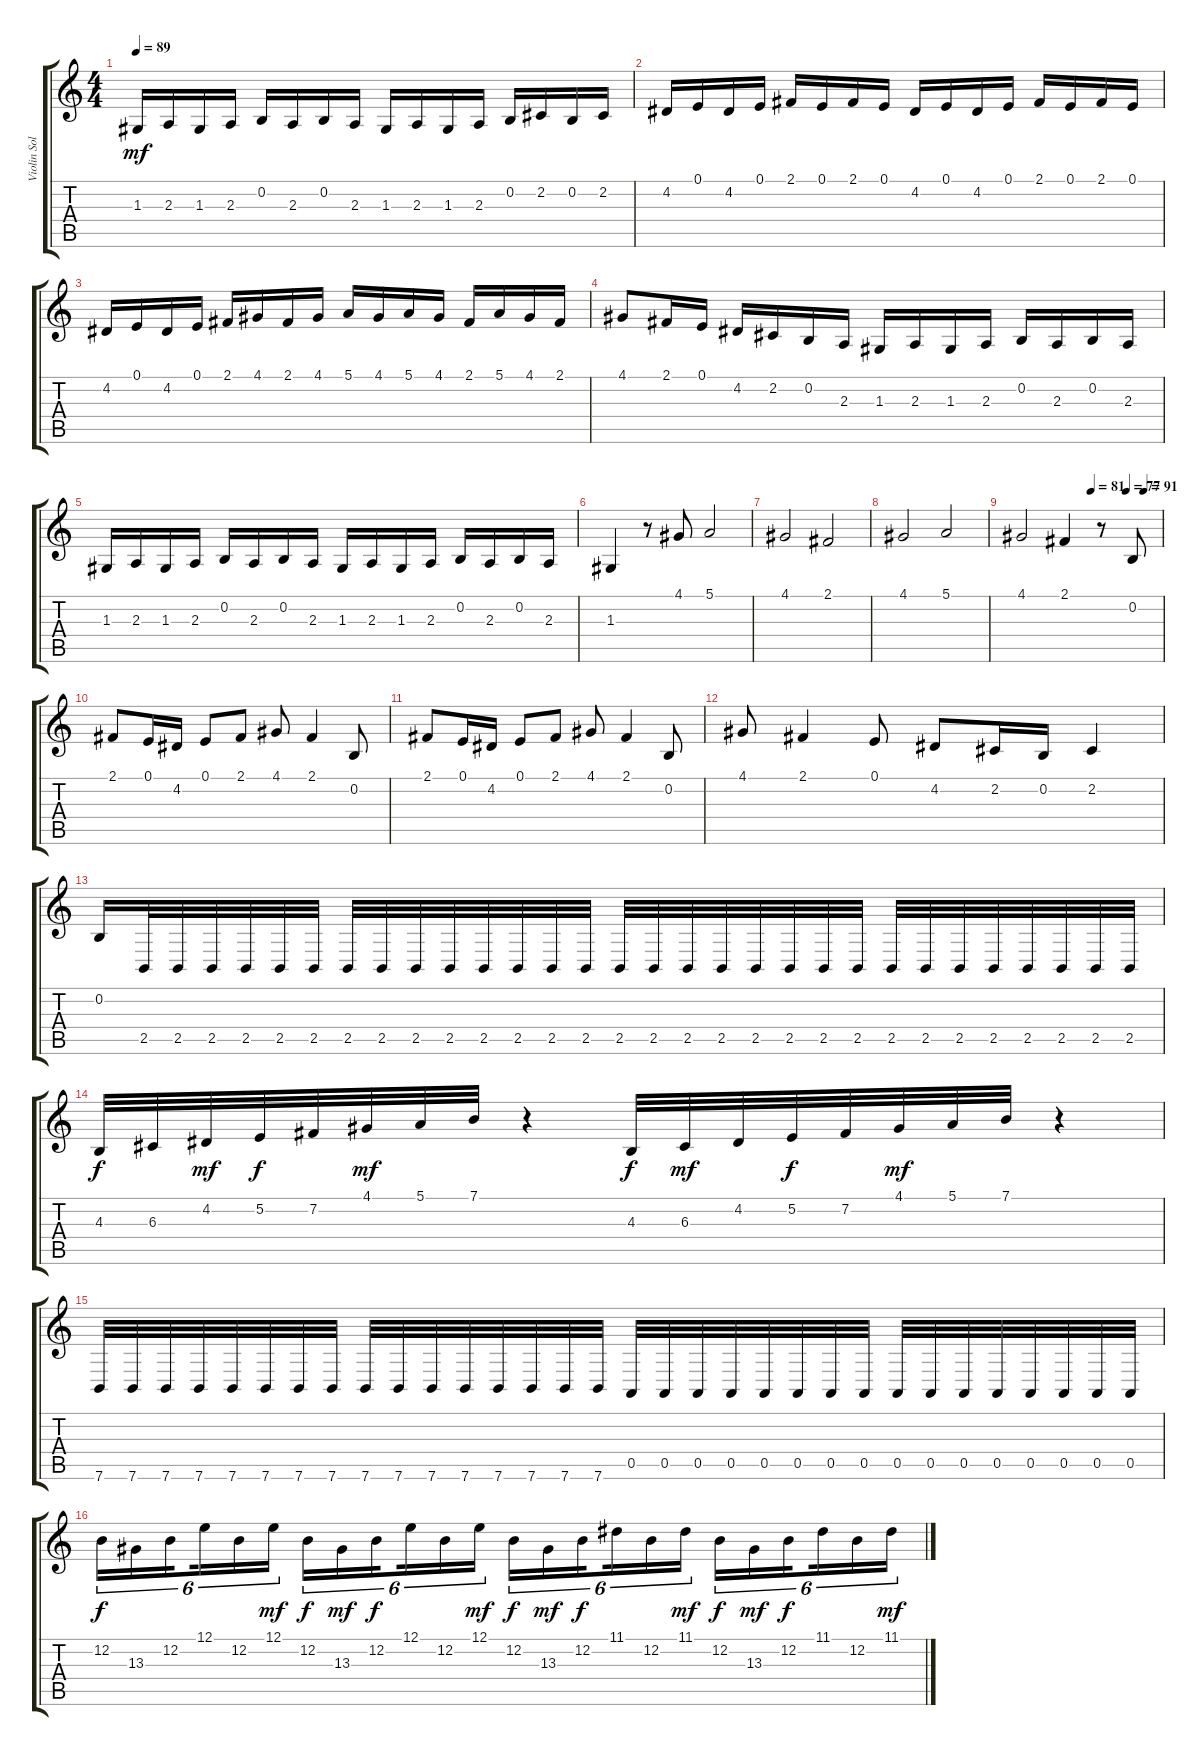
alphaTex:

\track ("Violin Solo" "Violin Sol") {instrument violin}
\staff {score tabs}
\tuning (E4 B3 G3 D3 A2 E2) {hide}
\ts (4 4)
\tempo 89
\clef g2
\ks c
1.3.16{dy mf} 2.3.16 1.3.16 2.3.16 0.2.16 2.3.16 0.2.16 2.3.16 1.3.16 2.3.16 1.3.16 2.3.16 0.2.16 2.2.16 0.2.16 2.2.16 |
4.2.16 0.1.16 4.2.16 0.1.16 2.1.16 0.1.16 2.1.16 0.1.16 4.2.16 0.1.16 4.2.16 0.1.16 2.1.16 0.1.16 2.1.16 0.1.16 |
4.2.16 0.1.16 4.2.16 0.1.16 2.1.16 4.1.16 2.1.16 4.1.16 5.1.16 4.1.16 5.1.16 4.1.16 2.1.16 5.1.16 4.1.16 2.1.16 |
4.1.8 2.1.16 0.1.16 4.2.16 2.2.16 0.2.16 2.3.16 1.3.16 2.3.16 1.3.16 2.3.16 0.2.16 2.3.16 0.2.16 2.3.16 |
1.3.16 2.3.16 1.3.16 2.3.16 0.2.16 2.3.16 0.2.16 2.3.16 1.3.16 2.3.16 1.3.16 2.3.16 0.2.16 2.3.16 0.2.16 2.3.16 |
1.3.4 r.8 4.1.8 5.1.2 |
4.1.2 2.1.2 |
4.1.2 5.1.2 |
\tempo (81 0.5)
\tempo (77 0.75)
\tempo (91 0.875)
4.1.2 2.1.4 r.8 0.2.8 |
2.1.8 0.1.16 4.2.16 0.1.8 2.1.8 4.1.8 2.1.4 0.2.8 |
2.1.8 0.1.16 4.2.16 0.1.8 2.1.8 4.1.8 2.1.4 0.2.8 |
4.1.8 2.1.4 0.1.8 4.2.8 2.2.16 0.2.16 2.2.4 |
0.2.16 2.5.32 2.5.32 2.5.32 2.5.32 2.5.32 2.5.32 2.5.32 2.5.32 2.5.32 2.5.32 2.5.32 2.5.32 2.5.32 2.5.32 2.5.32 2.5.32 2.5.32 2.5.32 2.5.32 2.5.32 2.5.32 2.5.32 2.5.32 2.5.32 2.5.32 2.5.32 2.5.32 2.5.32 2.5.32 2.5.32 |
4.3.32{dy f} 6.3.32 4.2.32{dy mf} 5.2.32{dy f} 7.2.32 4.1.32{dy mf} 5.1.32 7.1.32 r.4 4.3.32{dy f} 6.3.32{dy mf} 4.2.32 5.2.32{dy f} 7.2.32 4.1.32{dy mf} 5.1.32 7.1.32 r.4 |
7.6.32 7.6.32 7.6.32 7.6.32 7.6.32 7.6.32 7.6.32 7.6.32 7.6.32 7.6.32 7.6.32 7.6.32 7.6.32 7.6.32 7.6.32 7.6.32 0.5.32 0.5.32 0.5.32 0.5.32 0.5.32 0.5.32 0.5.32 0.5.32 0.5.32 0.5.32 0.5.32 0.5.32 0.5.32 0.5.32 0.5.32 0.5.32 |
12.2.16{tu (6 4) dy f} 13.3.16{tu (6 4)} 12.2.16{tu (6 4) beam splitsecondary} 12.1.16{tu (6 4)} 12.2.16{tu (6 4)} 12.1.16{tu (6 4) dy mf} 12.2.16{tu (6 4) dy f} 13.3.16{tu (6 4) dy mf} 12.2.16{tu (6 4) dy f beam splitsecondary} 12.1.16{tu (6 4)} 12.2.16{tu (6 4)} 12.1.16{tu (6 4) dy mf} 12.2.16{tu (6 4) dy f} 13.3.16{tu (6 4) dy mf} 12.2.16{tu (6 4) dy f beam splitsecondary} 11.1.16{tu (6 4)} 12.2.16{tu (6 4)} 11.1.16{tu (6 4) dy mf} 12.2.16{tu (6 4) dy f} 13.3.16{tu (6 4) dy mf} 12.2.16{tu (6 4) dy f beam splitsecondary} 11.1.16{tu (6 4)} 12.2.16{tu (6 4)} 11.1.16{tu (6 4) dy mf}
